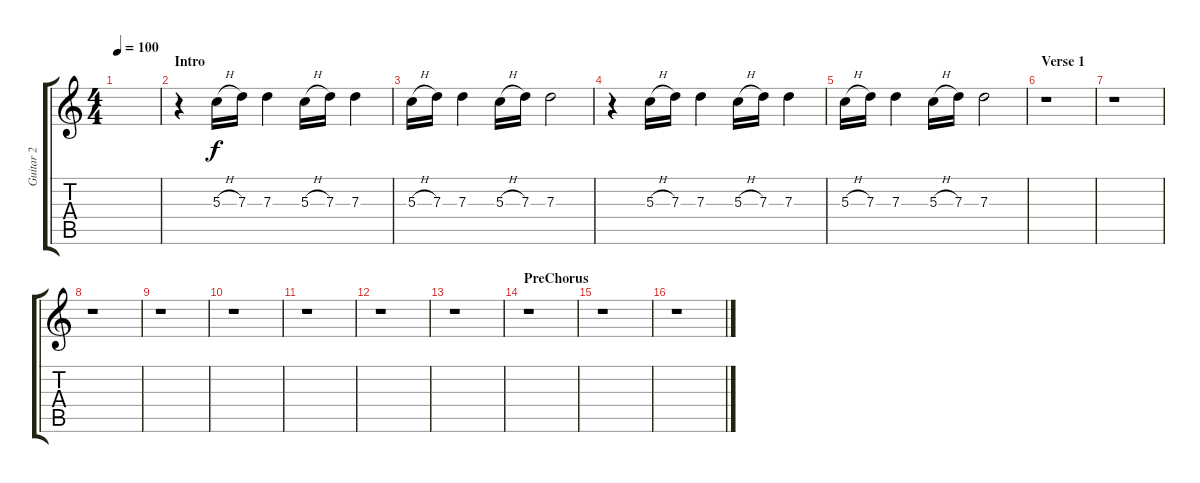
\track ("Guitar 2" "Guitar 2") {instrument acousticguitarsteel}
\staff {score tabs}
\tuning (E4 B3 G3 D3 A2 E2) {hide}
\ts (4 4)
\tempo 100
\clef g2
\ks c
|
\section ("" "Intro")
r.4 5.3{h}.16 7.3.16 7.3.4 5.3{h}.16 7.3.16 7.3.4 |
5.3{h}.16 7.3.16 7.3.4 5.3{h}.16 7.3.16 7.3.2 |
r.4 5.3{h}.16 7.3.16 7.3.4 5.3{h}.16 7.3.16 7.3.4 |
5.3{h}.16 7.3.16 7.3.4 5.3{h}.16 7.3.16 7.3.2 |
\section ("" "Verse 1")
r.1 |
r.1 |
r.1 |
r.1 |
r.1 |
r.1 |
r.1 |
r.1 |
\section ("" "PreChorus")
r.1 |
r.1 |
r.1
